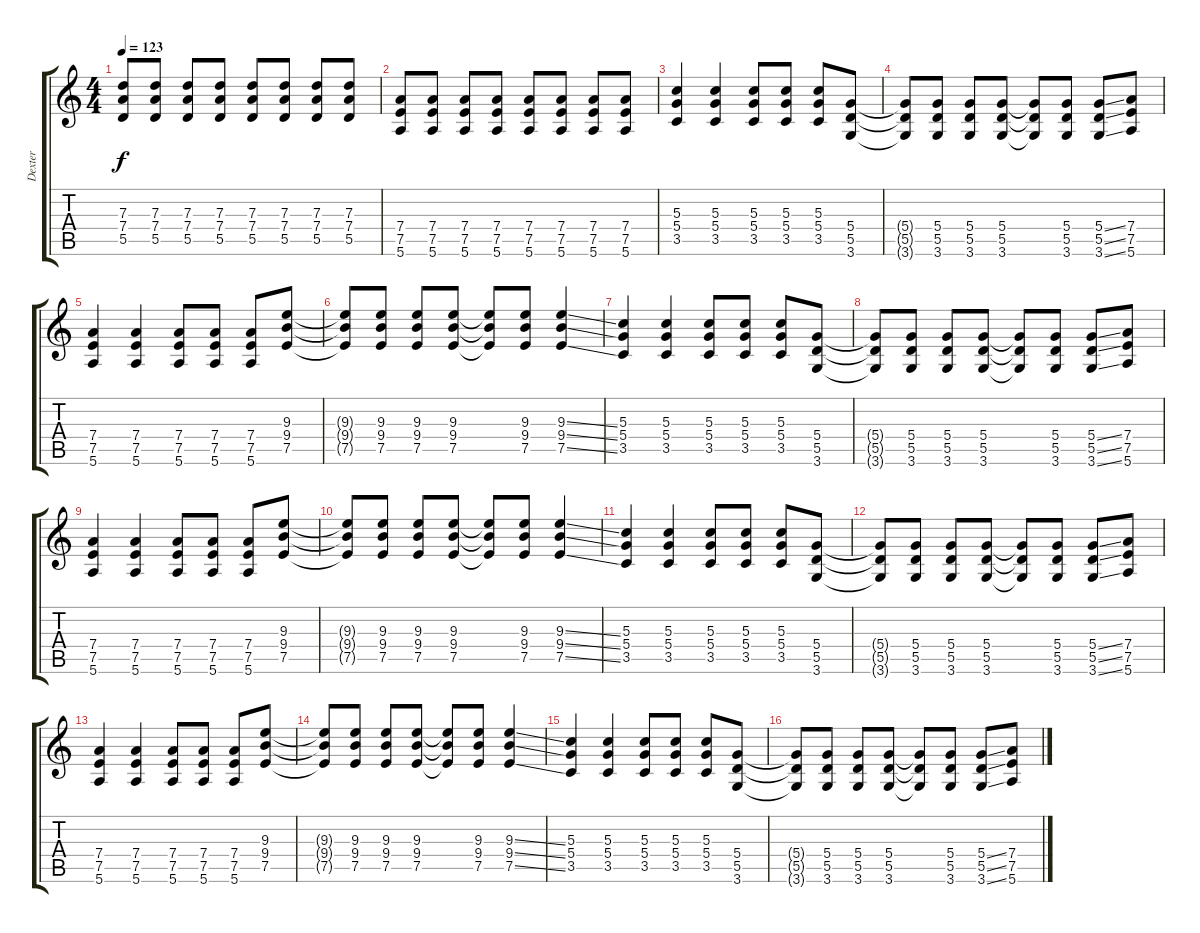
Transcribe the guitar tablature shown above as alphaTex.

\track ("Dexter" "Dexter") {instrument distortionguitar}
\staff {score tabs}
\tuning (E4 B3 G3 D3 A2 E2) {hide}
\ts (4 4)
\tempo 123
\clef g2
\ks c
(7.3 7.4 5.5).8{dy f} (7.3 7.4 5.5).8 (7.3 7.4 5.5).8 (7.3 7.4 5.5).8 (7.3 7.4 5.5).8 (7.3 7.4 5.5).8 (7.3 7.4 5.5).8 (7.3 7.4 5.5).8 |
(7.4 7.5 5.6).8 (7.4 7.5 5.6).8 (7.4 7.5 5.6).8 (7.4 7.5 5.6).8 (7.4 7.5 5.6).8 (7.4 7.5 5.6).8 (7.4 7.5 5.6).8 (7.4 7.5 5.6).8 |
(5.3 5.4 3.5).4 (5.3 5.4 3.5).4 (5.3 5.4 3.5).8 (5.3 5.4 3.5).8 (5.3 5.4 3.5).8 (5.4 5.5 3.6).8 |
(5.4{t} 5.5{t} 3.6{t}).8 (5.4 5.5 3.6).8 (5.4 5.5 3.6).8 (5.4 5.5 3.6).8 (5.4{t} 5.5{t} 3.6{t}).8 (5.4 5.5 3.6).8 (5.4{ss} 5.5{ss} 3.6{ss}).8 (7.4 7.5 5.6).8 |
(7.4 7.5 5.6).4 (7.4 7.5 5.6).4 (7.4 7.5 5.6).8 (7.4 7.5 5.6).8 (7.4 7.5 5.6).8 (9.3 9.4 7.5).8 |
(9.3{t} 9.4{t} 7.5{t}).8 (9.3 9.4 7.5).8 (9.3 9.4 7.5).8 (9.3 9.4 7.5).8 (9.3{t} 9.4{t} 7.5{t}).8 (9.3 9.4 7.5).8 (9.3{ss} 9.4{ss} 7.5{ss}).4 |
(5.3 5.4 3.5).4 (5.3 5.4 3.5).4 (5.3 5.4 3.5).8 (5.3 5.4 3.5).8 (5.3 5.4 3.5).8 (5.4 5.5 3.6).8 |
(5.4{t} 5.5{t} 3.6{t}).8 (5.4 5.5 3.6).8 (5.4 5.5 3.6).8 (5.4 5.5 3.6).8 (5.4{t} 5.5{t} 3.6{t}).8 (5.4 5.5 3.6).8 (5.4{ss} 5.5{ss} 3.6{ss}).8 (7.4 7.5 5.6).8 |
(7.4 7.5 5.6).4 (7.4 7.5 5.6).4 (7.4 7.5 5.6).8 (7.4 7.5 5.6).8 (7.4 7.5 5.6).8 (9.3 9.4 7.5).8 |
(9.3{t} 9.4{t} 7.5{t}).8 (9.3 9.4 7.5).8 (9.3 9.4 7.5).8 (9.3 9.4 7.5).8 (9.3{t} 9.4{t} 7.5{t}).8 (9.3 9.4 7.5).8 (9.3{ss} 9.4{ss} 7.5{ss}).4 |
(5.3 5.4 3.5).4 (5.3 5.4 3.5).4 (5.3 5.4 3.5).8 (5.3 5.4 3.5).8 (5.3 5.4 3.5).8 (5.4 5.5 3.6).8 |
(5.4{t} 5.5{t} 3.6{t}).8 (5.4 5.5 3.6).8 (5.4 5.5 3.6).8 (5.4 5.5 3.6).8 (5.4{t} 5.5{t} 3.6{t}).8 (5.4 5.5 3.6).8 (5.4{ss} 5.5{ss} 3.6{ss}).8 (7.4 7.5 5.6).8 |
(7.4 7.5 5.6).4 (7.4 7.5 5.6).4 (7.4 7.5 5.6).8 (7.4 7.5 5.6).8 (7.4 7.5 5.6).8 (9.3 9.4 7.5).8 |
(9.3{t} 9.4{t} 7.5{t}).8 (9.3 9.4 7.5).8 (9.3 9.4 7.5).8 (9.3 9.4 7.5).8 (9.3{t} 9.4{t} 7.5{t}).8 (9.3 9.4 7.5).8 (9.3{ss} 9.4{ss} 7.5{ss}).4 |
(5.3 5.4 3.5).4 (5.3 5.4 3.5).4 (5.3 5.4 3.5).8 (5.3 5.4 3.5).8 (5.3 5.4 3.5).8 (5.4 5.5 3.6).8 |
(5.4{t} 5.5{t} 3.6{t}).8 (5.4 5.5 3.6).8 (5.4 5.5 3.6).8 (5.4 5.5 3.6).8 (5.4{t} 5.5{t} 3.6{t}).8 (5.4 5.5 3.6).8 (5.4{ss} 5.5{ss} 3.6{ss}).8 (7.4 7.5 5.6).8
